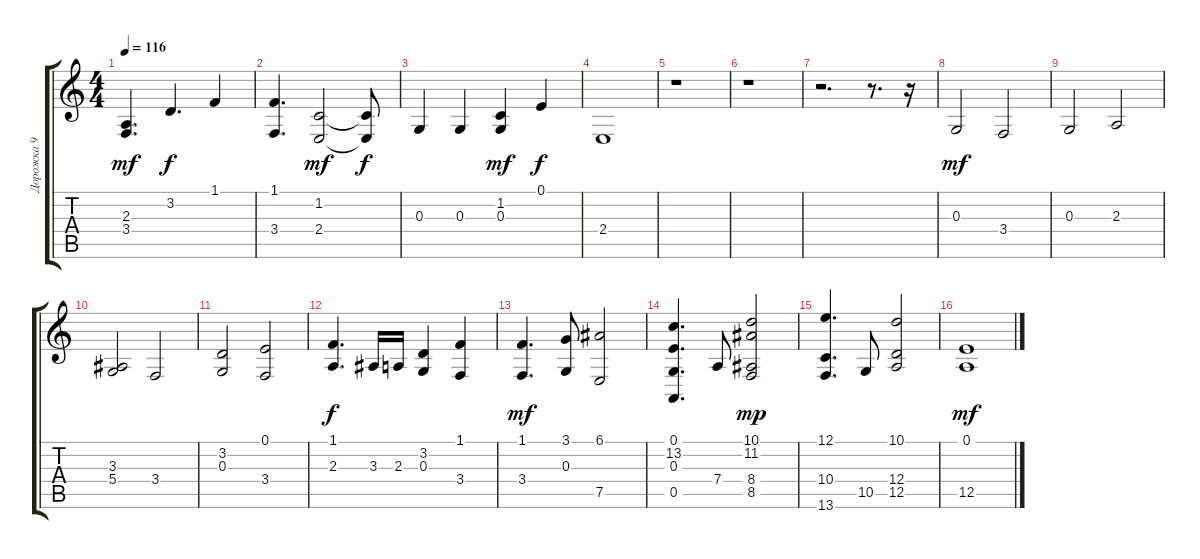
\track ("Дорожка 9" "Дорожка 9") {instrument cello}
\staff {score tabs}
\tuning (E4 B3 G3 D3 A2 E2) {hide}
\ts (4 4)
\tempo 116
\clef g2
\ks c
(2.3 3.4).4{d dy mf} 3.2.4{d dy f} 1.1.4 |
(1.1 3.4).4{d} (1.2 2.4).2{dy mf} (1.2{t} 2.4{t}).8{dy f} |
0.3.4 0.3.4 (1.2 0.3).4{dy mf} 0.1.4{dy f} |
2.4.1 |
r.1 |
r.1 |
r.2{d} r.8{d} r.16 |
0.3.2{dy mf balance 0} 3.4.2 |
0.3.2 2.3.2 |
(3.3 5.4).2 3.4.2 |
(3.2 0.3).2 (0.1 3.4).2 |
(1.1 2.3).4{d dy f} 3.3.16 2.3.16 (3.2 0.3).4 (1.1 3.4).4 |
(1.1 3.4).4{d dy mf} (3.1 0.3).8 (6.1 7.5).2 |
(0.1 13.2 0.3 0.5).4{d} 7.4.8 (10.1 11.2 8.4 8.5).2{dy mp} |
(12.1 10.4 13.6).4{d} 10.5.8 (10.1 12.4 12.5).2 |
(0.1 12.5).1{dy mf}
